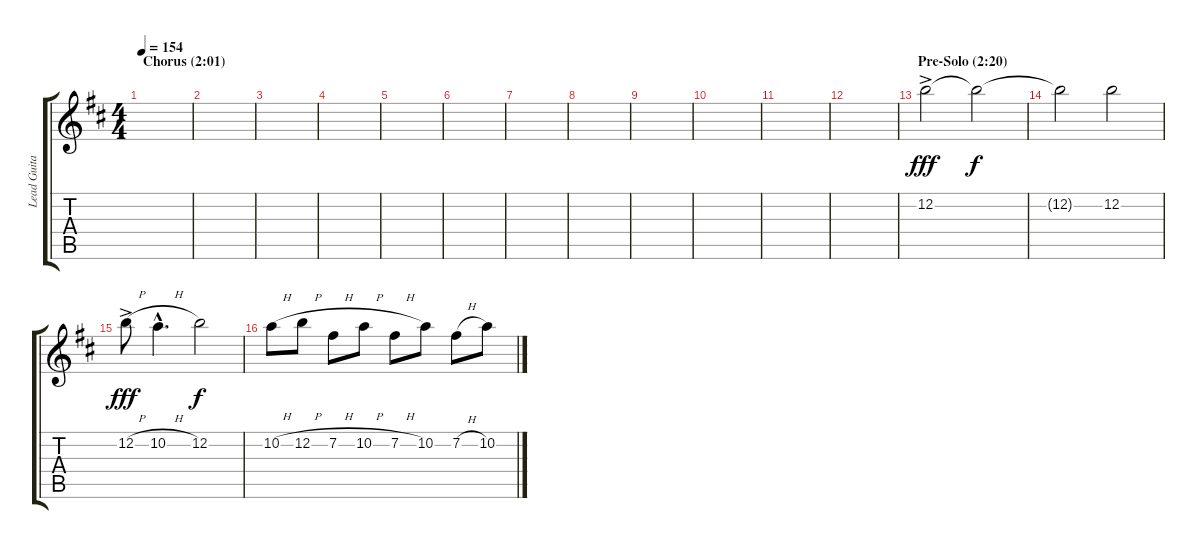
\track ("Lead Guitar 1" "Lead Guita") {instrument overdrivenguitar}
\staff {score tabs}
\tuning (E4 B3 G3 D3 A2 E2) {hide}
\ts (4 4)
\section ("" "Chorus (2:01)")
\tempo 154
\clef g2
\ks d
|
|
|
|
|
|
|
|
|
|
|
|
\section ("" "Pre-Solo (2:20)")
12.2{ac}.2{dy fff} 12.2{t}.2{dy f} |
12.2{t}.2 12.2.2 |
12.2{h ac}.8{dy fff} 10.2{h hac}.4{d} 12.2.2{dy f} |
10.2{h}.8 12.2{h}.8 7.2{h}.8 10.2{h}.8 7.2{h}.8 10.2.8 7.2{h}.8 10.2.8
